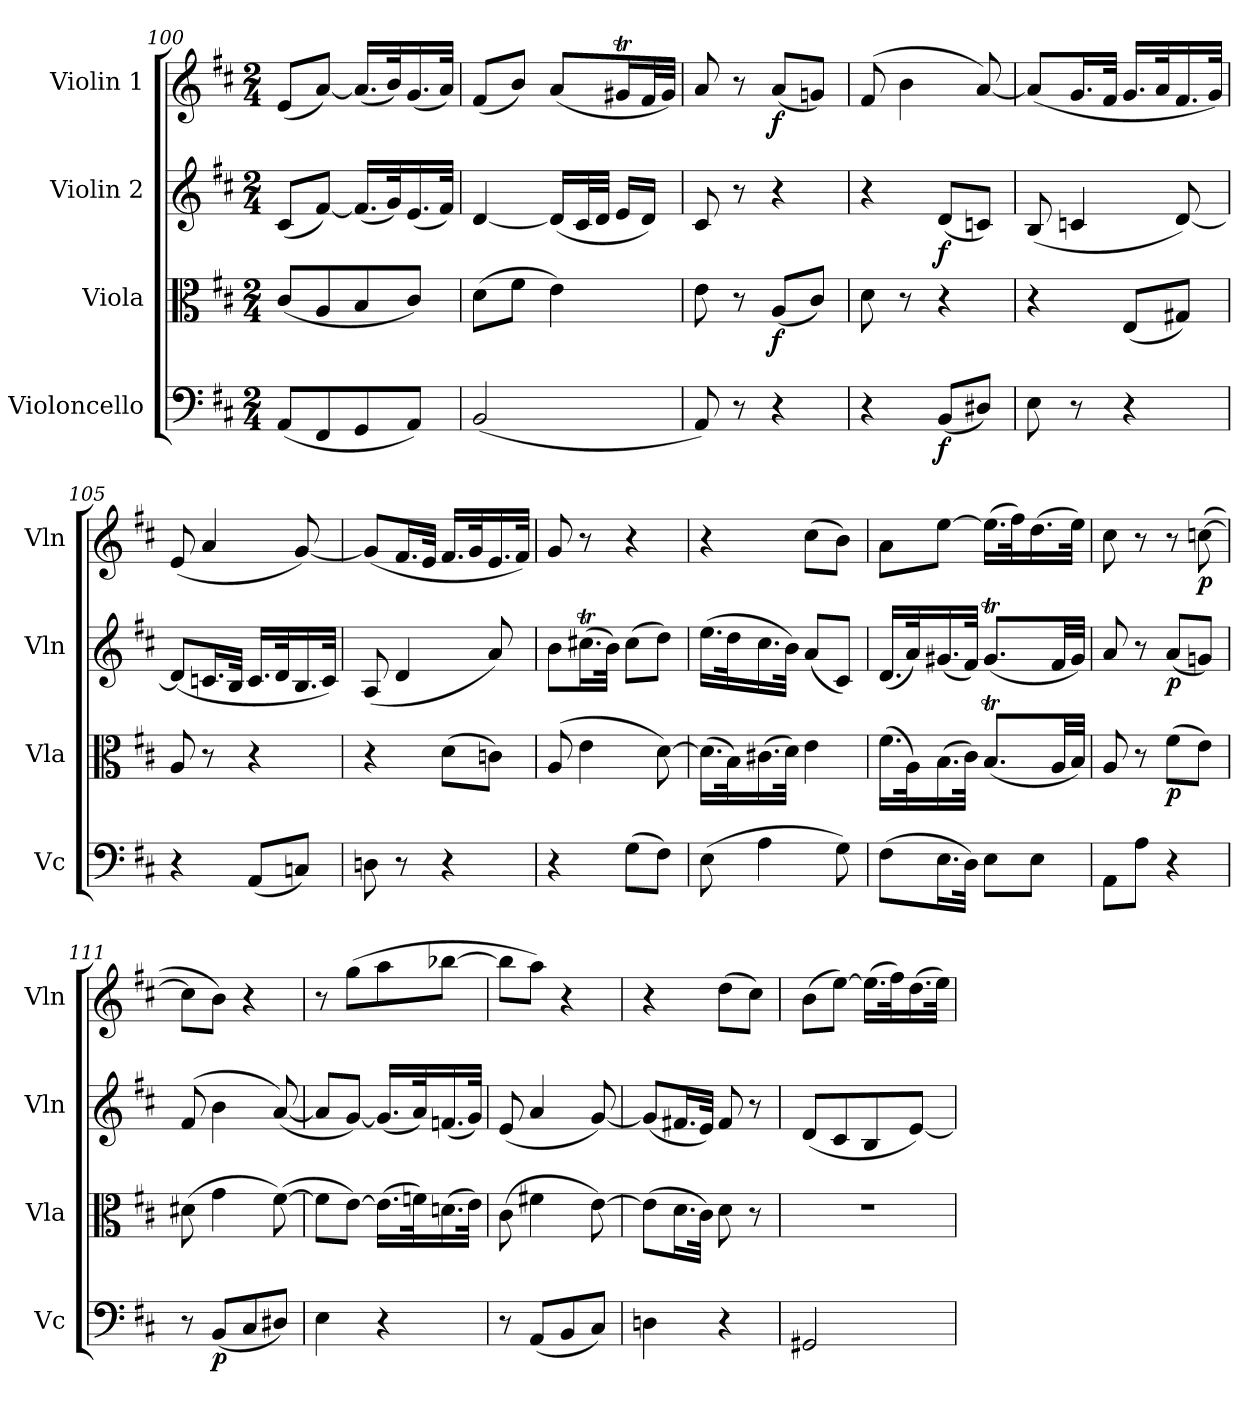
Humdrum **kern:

**kern	**dynam	**kern	**dynam	**kern	**dynam	**kern	**dynam
*part4	*part4	*part3	*part3	*part2	*part2	*part1	*part1
*staff4	*staff4	*staff3	*staff3	*staff2	*staff2	*staff1	*staff1
*I"Violoncello	*	*I"Viola	*	*I"Violin 2	*	*I"Violin 1	*
*I'Vc	*	*I'Vla	*	*I'Vln	*	*I'Vln	*
*clefF4	*	*clefC3	*	*clefG2	*	*clefG2	*
*k[f#c#]	*	*k[f#c#]	*	*k[f#c#]	*	*k[f#c#]	*
*M2/4	*	*M2/4	*	*M2/4	*	*M2/4	*
=100	=100	=100	=100	=100	=100	=100	=100
(<8AA/L	.	(<8c#/L	.	(<8c#/L	.	(<8e/L	.
8FF#/	.	8A/	.	[8f#/J)	.	[8a/J)	.
8GG/	.	8B/	.	(<16.f#/LL]	.	(<16.a/LL]	.
.	.	.	.	32g/K)	.	32b/K)	.
8AA/J)	.	8c#/J)	.	(<16.e/	.	(<16.g/	.
.	.	.	.	32f#/JJk)	.	32a/JJk)	.
=101	=101	=101	=101	=101	=101	=101	=101
(<2BB/	.	(>8d\L	.	[4d/	.	(<8f#/L	.
.	.	8f#\J	.	.	.	8b/J)	.
.	.	4e\)	.	(<16d/LL]	.	(<8a/L	.
.	.	.	.	32c#/L	.	.	.
.	.	.	.	32d/JJJ	.	.	.
.	.	.	.	16e/LL	.	16g#Xt/L	.
.	.	.	.	16d/JJ)	.	32f#/L	.
.	.	.	.	.	.	32g#/JJJ)	.
=102	=102	=102	=102	=102	=102	=102	=102
8AA/)	.	8e\	.	8c#/	.	8a/	.
8r	.	8r	.	8r	.	8r	.
!	!	!	!LO:DY:b	!	!	!	!LO:DY:b
4r	.	(<8A/L	f	4r	.	(<8a/L	f
.	.	8c#/J)	.	.	.	8gn/J)	.
=103	=103	=103	=103	=103	=103	=103	=103
4r	.	8d\	.	4r	.	(>8f#/	.
.	.	8r	.	.	.	4b\	.
!	!LO:DY:b	!	!	!	!LO:DY:b	!	!
(<8BB/L	f	4r	.	(<8d/L	f	.	.
8D#X/J)	.	.	.	8cn/J)	.	[8a/)	.
=104	=104	=104	=104	=104	=104	=104	=104
8E\	.	4r	.	(<8B/	.	(<8a/L]	.
8r	.	.	.	4cn/	.	16.g/L	.
.	.	.	.	.	.	32f#/JJk	.
4r	.	(<8E/L	.	.	.	16.g/LL	.
.	.	.	.	.	.	32a/K	.
.	.	8G#X/J)	.	[8d/)	.	16.f#/	.
.	.	.	.	.	.	32g/JJk)	.
=105	=105	=105	=105	=105	=105	=105	=105
4r	.	8A/	.	(<8d/L]	.	(<8e/	.
.	.	8r	.	16.cn/L	.	4a/	.
.	.	.	.	32B/JJk	.	.	.
(<8AA/L	.	4r	.	16.c/LL	.	.	.
.	.	.	.	32d/K	.	.	.
8Cn/J)	.	.	.	16.B/	.	[8g/)	.
.	.	.	.	32c/JJk)	.	.	.
=106	=106	=106	=106	=106	=106	=106	=106
8Dn\	.	4r	.	(<8A/	.	(<8g/L]	.
8r	.	.	.	4d/	.	16.f#/L	.
.	.	.	.	.	.	32e/JJk	.
4r	.	(>8d\L	.	.	.	16.f#/LL	.
.	.	.	.	.	.	32g/K	.
.	.	8cn\J)	.	8a/)	.	16.e/	.
.	.	.	.	.	.	32f#/JJk)	.
!!LO:LB:g=z
=107	=107	=107	=107	=107	=107	=107	=107
4r	.	(>8A/	.	8b\L	.	8g/	.
.	.	4e\	.	(>16.cc#Xt\L	.	8r	.
.	.	.	.	32b\JJk)	.	.	.
(>8G\L	.	.	.	(>8cc#\L	.	4r	.
8F#\J)	.	[8d\)	.	8dd\J)	.	.	.
=108	=108	=108	=108	=108	=108	=108	=108
(>8E\	.	(>16.d\LL]	.	(>16.ee\LL	.	4r	.
.	.	32B\K)	.	32dd\K	.	.	.
4A\	.	(>16.c#X\	.	16.cc#\	.	.	.
.	.	32d\JJk)	.	32b\JJk)	.	.	.
.	.	4e\	.	(<8a/L	.	(>8cc#\L	.
8G\)	.	.	.	8c#/J)	.	8b\J)	.
=109	=109	=109	=109	=109	=109	=109	=109
(>8F#\L	.	(>16.f#\LL	.	(<16.d/LL	.	8a\L	.
.	.	32A\K)	.	32a/K)	.	.	.
16.E\L	.	(>16.B\	.	(<16.g#X/	.	[8ee\J	.
32D\JJk)	.	32c#\JJk)	.	32f#/JJk)	.	.	.
8E\L	.	(<8.BT/L	.	(<8.g#t/L	.	(>16.ee\LL]	.
.	.	.	.	.	.	32ff#\K)	.
8E\J	.	.	.	.	.	(>16.dd\	.
.	.	32A/LL	.	32f#/LL	.	.	.
.	.	32B/JJJ)	.	32g#/JJJ)	.	32ee\JJk)	.
=110	=110	=110	=110	=110	=110	=110	=110
8AA\L	.	8A/	.	8a/	.	8cc#\	.
8A\J	.	8r	.	8r	.	8r	.
!	!	!	!LO:DY:b	!	!LO:DY:b	!	!
4r	.	(>8f#\L	p	(<8a/L	p	8r	.
!	!	!	!	!	!	!	!LO:DY:b
.	.	8e\J)	.	8gn/J)	.	(>[8ccn\	p
=111	=111	=111	=111	=111	=111	=111	=111
8r	.	(>8d#X\	.	(>8f#/	.	8cc\L]	.
!	!LO:DY:b	!	!	!	!	!	!
(<8BB/L	p	4g\	.	4b\	.	8b\J)	.
8C#/	.	.	.	.	.	4r	.
8D#X/J)	.	(>[8f#\)	.	(<[8a/)	.	.	.
=112	=112	=112	=112	=112	=112	=112	=112
4E\	.	8f#\L]	.	8a/L]	.	8r	.
.	.	[8e\J)	.	[8g/J)	.	(>8gg\L	.
4r	.	(>16.e\LL]	.	(<16.g/LL]	.	8aa\	.
.	.	32fn\K)	.	32a/K)	.	.	.
.	.	(>16.dn\	.	(<16.fn/	.	[8bb-X\J	.
.	.	32e\JJk)	.	32g/JJk)	.	.	.
=113	=113	=113	=113	=113	=113	=113	=113
8r	.	(>8c#\	.	(<8e/	.	8bb-\L]	.
(<8AA/L	.	4f#X\	.	4a/	.	8aa\J)	.
8BB/	.	.	.	.	.	4r	.
8C#/J)	.	[8e\)	.	[8g/)	.	.	.
=114	=114	=114	=114	=114	=114	=114	=114
4Dn\	.	(>8e\L]	.	(<8g/L]	.	4r	.
.	.	16.d\L	.	16.f#X/L	.	.	.
.	.	32c#\JJk)	.	32e/JJk)	.	.	.
4r	.	8d\	.	8f#/	.	(>8dd\L	.
.	.	8r	.	8r	.	8cc#\J)	.
=115	=115	=115	=115	=115	=115	=115	=115
2GG#X/	.	2r	.	(<8d/L	.	(>8b\L	.
.	.	.	.	8c#/	.	[8ee\J)	.
.	.	.	.	8B/	.	(>16.ee\LL]	.
.	.	.	.	.	.	32ff#\K)	.
.	.	.	.	[8e/J)	.	(>16.dd\	.
.	.	.	.	.	.	32ee\JJk)	.
=	=	=	=	=	=	=	=
*-	*-	*-	*-	*-	*-	*-	*-
